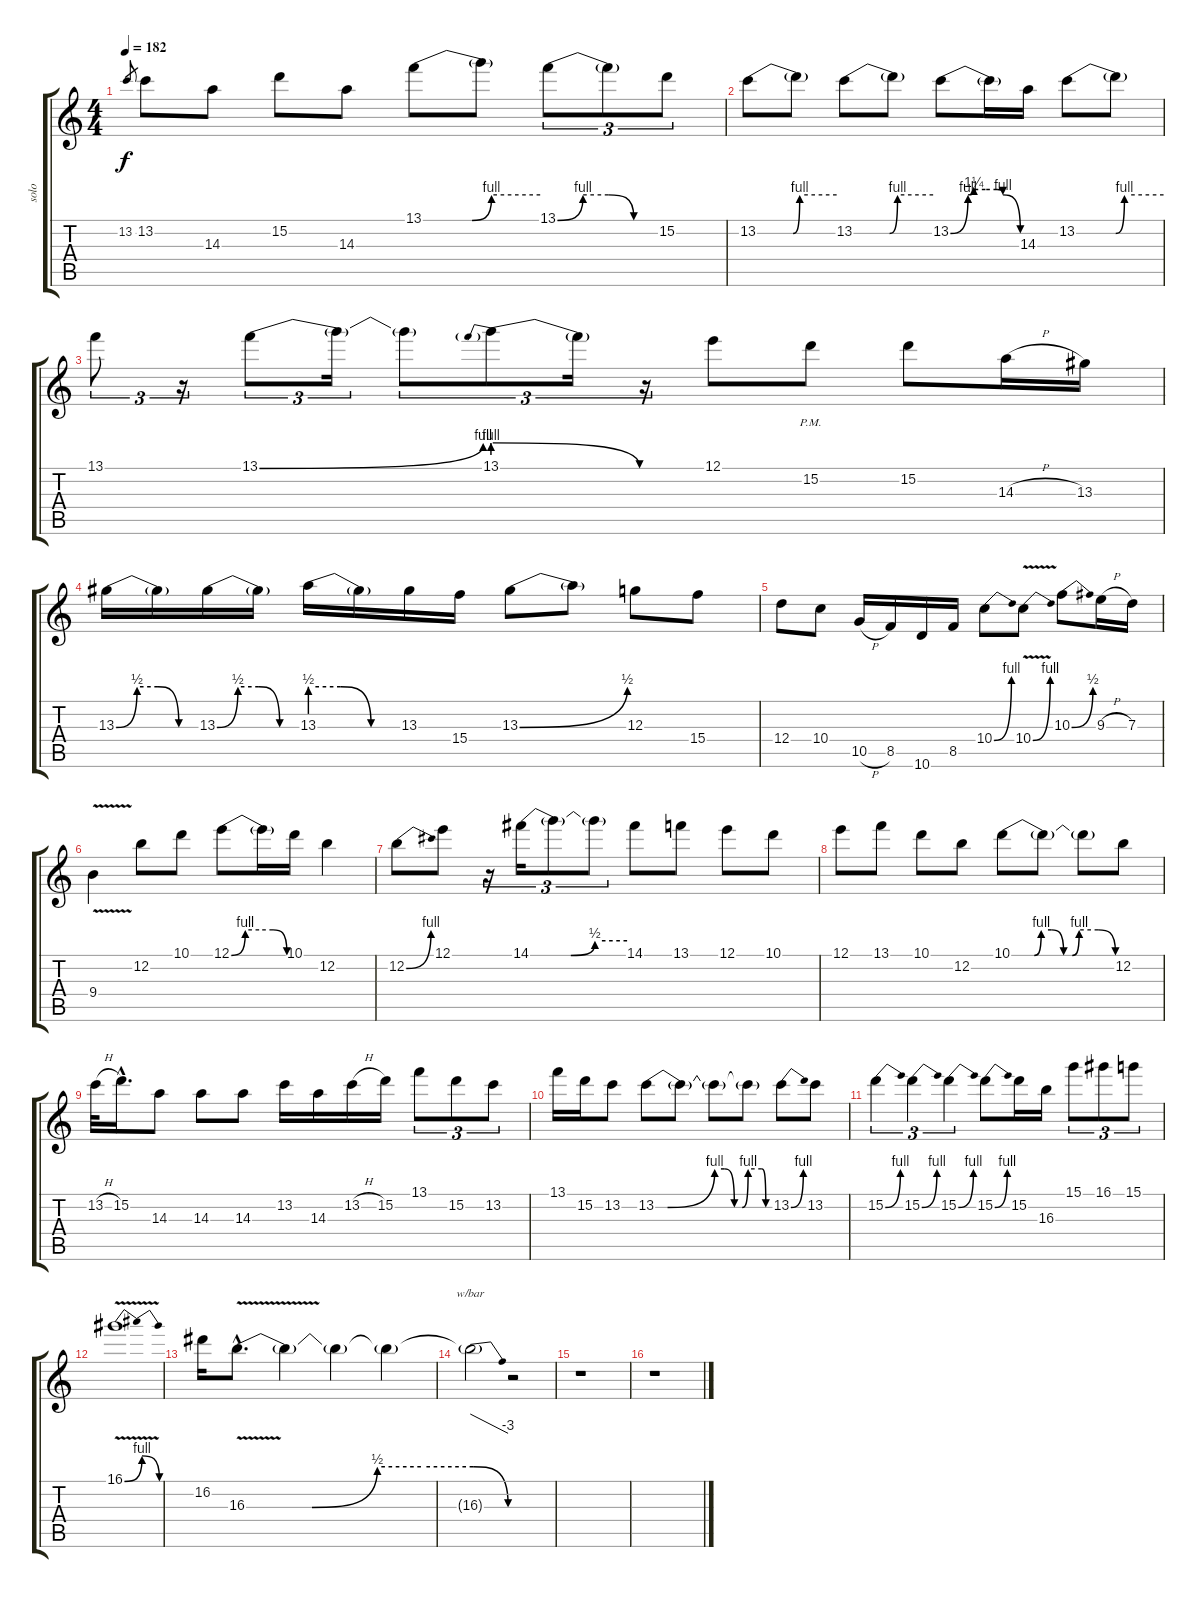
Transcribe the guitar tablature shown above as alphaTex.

\track ("solo" "solo") {instrument overdrivenguitar}
\staff {score tabs}
\tuning (E4 B3 G3 D3 A2 E2) {hide}
\ts (4 4)
\tempo 182
\clef g2
\ks c
13.2.8{gr dy f} 13.2.8 14.3.8 15.2.8 14.3.8 13.1{be (custom 0 0 25 0 35 4 60 4)}.8 13.1{t}.8 13.1{be (custom 0 0 15 4 30 4 45 0 60 0)}.8{tu (3 2)} 13.1{t}.8{tu (3 2)} 15.2.8{tu (3 2)} |
13.2{be (custom 0 0 27 0 32 4 60 4)}.8 13.2{t}.8 13.2{be (custom 0 0 27 0 33 4 60 4)}.8 13.2{t}.8 13.2{be (custom 0 0 15 4 20 5 30 5 40 5 45 4 60 0)}.8 13.2{t}.16 14.3.16 13.2{be (custom 0 0 27 0 33 4 60 4)}.8 13.2{t}.8 |
13.1.8{tu (3 2)} r.16{tu (3 2)} 13.1{be (bend 0 0 60 4)}.8{tu (3 2)} 13.1{t}.16{tu (3 2)} 13.1{t}.8{tu (3 2)} 13.1{be (prebendrelease 0 4 60 0)}.8{tu (3 2)} 13.1{t}.16{tu (3 2)} r.16{tu (3 2)} 12.1.8 15.2{pm}.8 15.2.8 14.3{h}.16 13.3.16 |
13.3{be (custom 0 0 15 2 30 2 45 0 60 0)}.16 13.3{t}.16 13.3{be (custom 0 0 15 2 30 2 45 0 60 0)}.16 13.3{t}.16 13.3{be (custom 0 2 20 2 40 0 60 0)}.16 13.3{t}.16 13.3.16 15.4.16 13.3{be (bend 0 0 60 2)}.8 13.3{t}.8 12.3.8 15.4.8 |
12.4.8 10.4.8 10.5{h}.16 8.5.16 10.6.16 8.5.16 10.4{be (bend 0 0 60 4)}.8 10.4{be (bend 0 0 60 4) v}.8 10.3{be (bend 0 0 60 2)}.8 9.3{h}.16 7.3.16 |
9.4{v}.4 12.2.8 10.1.8 12.1{be (custom 0 0 15 4 30 4 45 4 60 0)}.8 12.1{t}.16 10.1.16 12.2.4 |
12.2{be (bend 0 0 60 4)}.8 12.1.8 r.16{tu (3 2)} 14.1{be (custom 0 0 25 0 40 2 60 2)}.16{tu (3 2)} 14.1{t}.8{tu (3 2)} 14.1{t}.8{tu (3 2)} 14.1.8 13.1.8 12.1.8 10.1.8 |
12.1.8 13.1.8 10.1.8 12.2.8 10.1{be (custom 0 0 13 0 17 4 23 4 30 0 35 0 39 4 50 4 60 0)}.8 10.1{t}.8 10.1{t}.8 12.2.8 |
13.2{h}.32 15.2{hac}.16{d} 14.3.8 14.3.8 14.3.8 13.2.16 14.3.16 13.2{h}.16 15.2.16 13.1.8{tu (3 2)} 15.2.8{tu (3 2)} 13.2.8{tu (3 2)} |
13.1.16 15.2.16 13.2.8 13.2{be (custom 0 0 6 0 30 4 35 4 40 0 44 0 47 4 54 4 56 0 60 0)}.8 13.2{t}.8 13.2{t}.8 13.2{t}.8 13.2{be (bend 0 0 60 4)}.8 13.2.8 |
15.2{be (bend 0 0 60 4)}.4{tu (3 2)} 15.2{be (bend 0 0 60 4)}.4{tu (3 2)} 15.2{be (bend 0 0 60 4)}.4{tu (3 2)} 15.2{be (bend 0 0 60 4)}.8 15.2.16 16.3.16 15.1.8{tu (3 2)} 16.1.8{tu (3 2)} 15.1.8{tu (3 2)} |
16.1{be (bendrelease 0 0 9 4 50 4 60 0) v}.1 |
16.2.16 16.3{be (custom 0 0 15 0 30 2 40 2 52 2 60 0) v hac}.8{d} 16.3{t}.4 16.3{t}.4 16.3{t}.4 |
16.3{t}.2{tbe (dive default 0 0 60 -12)} r.2 |
r.1 |
r.1
